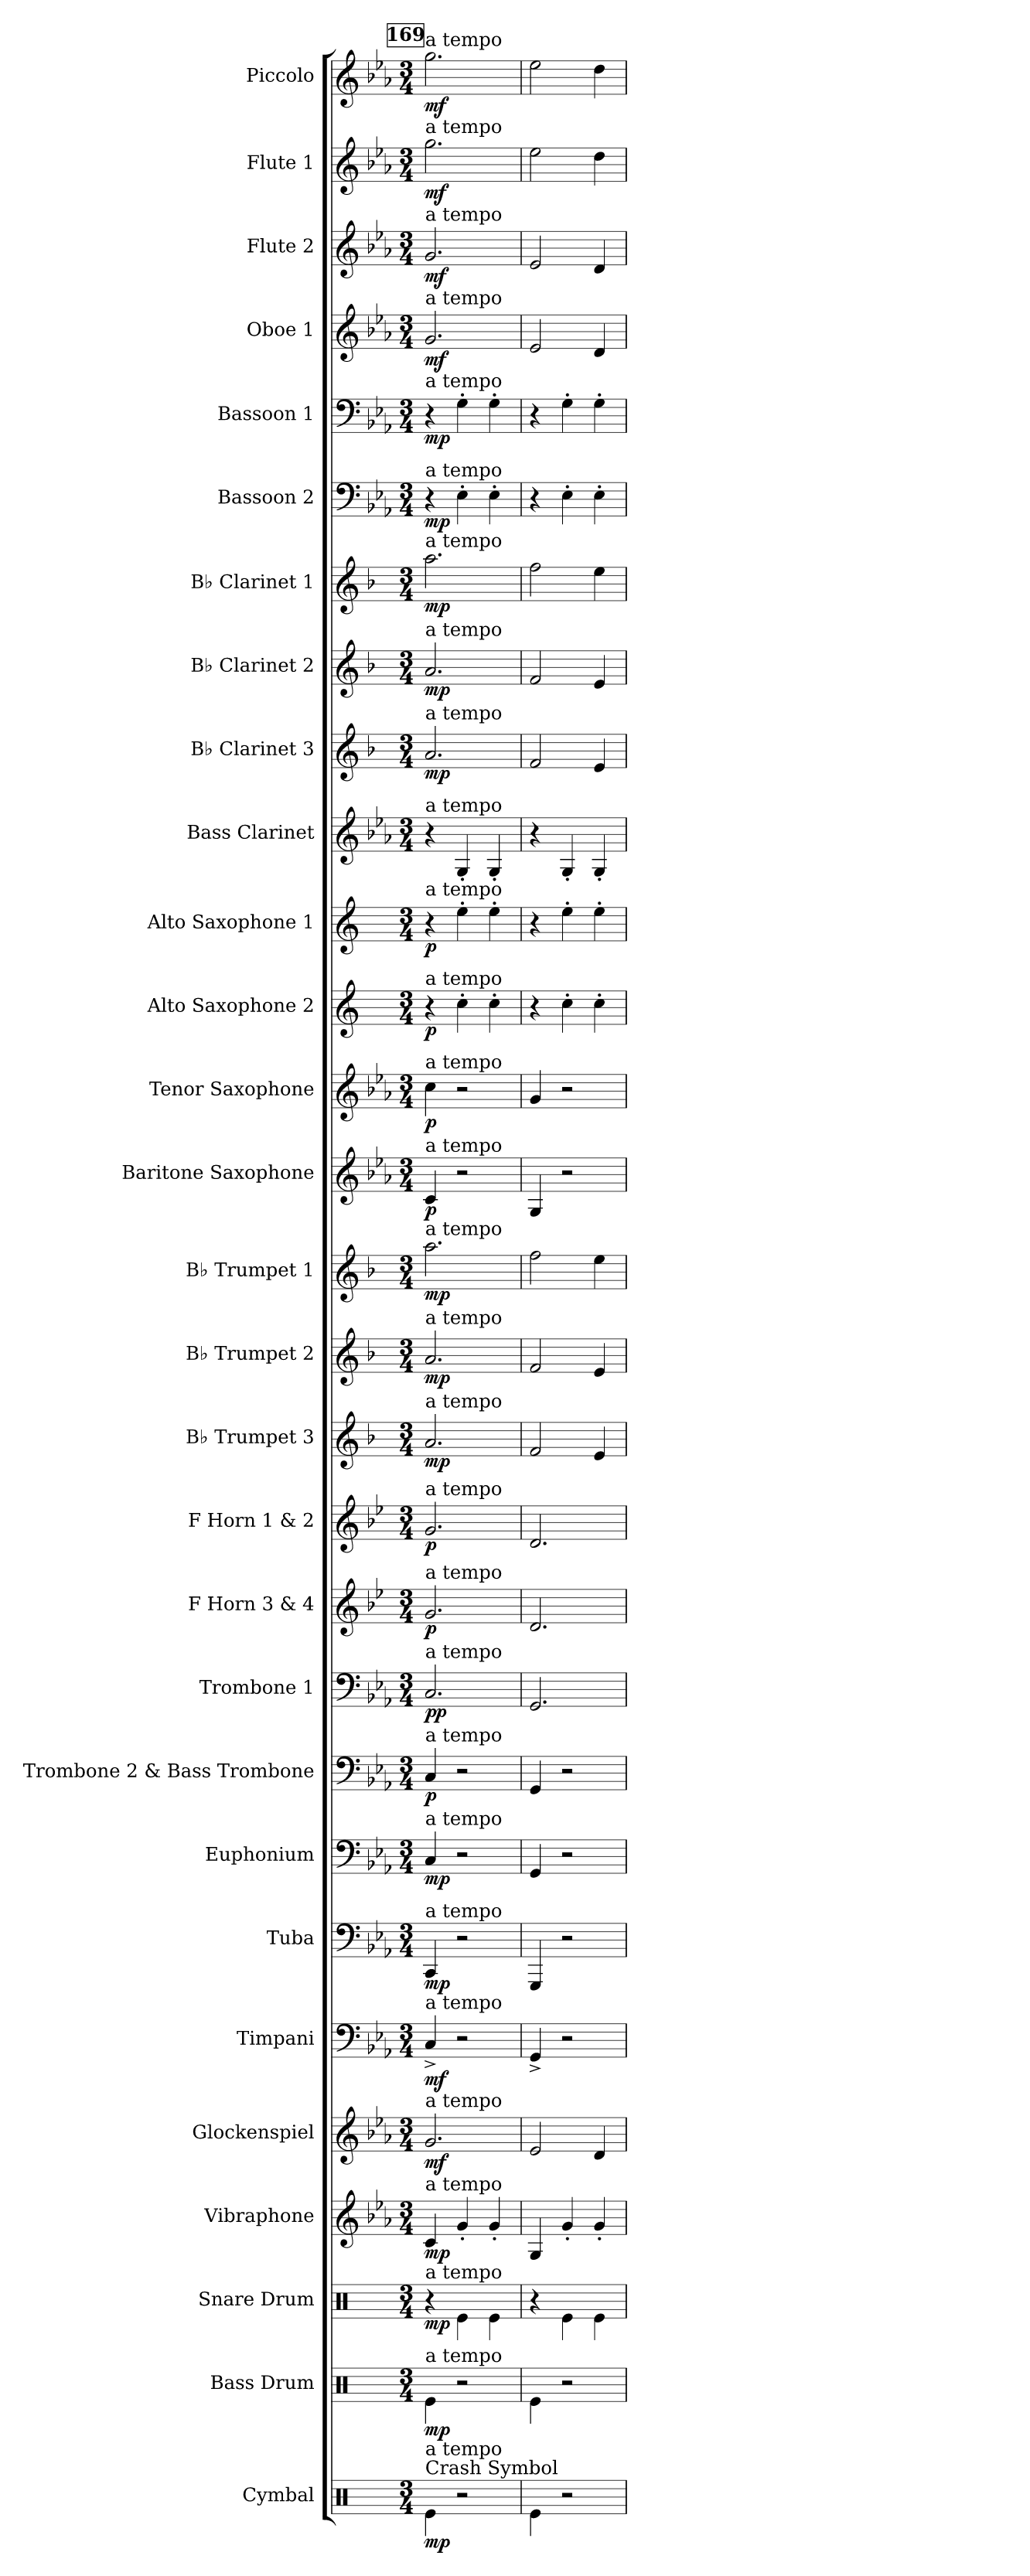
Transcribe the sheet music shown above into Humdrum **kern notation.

**kern	**dynam	**kern	**dynam	**kern	**dynam	**kern	**dynam	**kern	**dynam	**kern	**dynam	**kern	**dynam	**kern	**dynam	**kern	**dynam	**kern	**dynam	**kern	**dynam	**kern	**dynam	**kern	**dynam	**kern	**dynam	**kern	**dynam	**kern	**dynam	**kern	**dynam	**kern	**dynam	**kern	**dynam	**kern	**kern	**dynam	**kern	**dynam	**kern	**dynam	**kern	**dynam	**kern	**dynam	**kern	**dynam	**kern	**dynam	**kern	**dynam	**kern	**dynam
*part29	*part29	*part28	*part28	*part27	*part27	*part26	*part26	*part25	*part25	*part24	*part24	*part23	*part23	*part22	*part22	*part21	*part21	*part20	*part20	*part19	*part19	*part18	*part18	*part17	*part17	*part16	*part16	*part15	*part15	*part14	*part14	*part13	*part13	*part12	*part12	*part11	*part11	*part10	*part9	*part9	*part8	*part8	*part7	*part7	*part6	*part6	*part5	*part5	*part4	*part4	*part3	*part3	*part2	*part2	*part1	*part1
*staff29	*staff29	*staff28	*staff28	*staff27	*staff27	*staff26	*staff26	*staff25	*staff25	*staff24	*staff24	*staff23	*staff23	*staff22	*staff22	*staff21	*staff21	*staff20	*staff20	*staff19	*staff19	*staff18	*staff18	*staff17	*staff17	*staff16	*staff16	*staff15	*staff15	*staff14	*staff14	*staff13	*staff13	*staff12	*staff12	*staff11	*staff11	*staff10	*staff9	*staff9	*staff8	*staff8	*staff7	*staff7	*staff6	*staff6	*staff5	*staff5	*staff4	*staff4	*staff3	*staff3	*staff2	*staff2	*staff1	*staff1
*I"Cymbal	*	*I"Bass Drum	*	*I"Snare Drum	*	*I"Vibraphone	*	*I"Glockenspiel	*	*I"Timpani	*	*I"Tuba	*	*I"Euphonium	*	*I"Trombone 2 &amp; Bass Trombone	*	*I"Trombone 1	*	*I"F Horn 3 &amp; 4	*	*I"F Horn 1 &amp; 2	*	*I"B♭ Trumpet 3	*	*I"B♭ Trumpet 2	*	*I"B♭ Trumpet 1	*	*I"Baritone Saxophone	*	*I"Tenor Saxophone	*	*I"Alto Saxophone 2	*	*I"Alto Saxophone 1	*	*I"Bass Clarinet	*I"B♭ Clarinet 3	*	*I"B♭ Clarinet 2	*	*I"B♭ Clarinet 1	*	*I"Bassoon 2	*	*I"Bassoon 1	*	*I"Oboe 1	*	*I"Flute 2	*	*I"Flute 1	*	*I"Piccolo	*
*I'Cym.	*	*I'B. Dr.	*	*I'Sn. Dr.	*	*I'Vib.	*	*I'Glk.	*	*I'Timp.	*	*I'Tba.	*	*I'Euph.	*	*I'Tbn. 2 B. Tbn.	*	*I'Tbn. 1	*	*I'F Hn. 3 4	*	*I'F Hn. 1 2	*	*I'B♭ Tpt. 3	*	*I'B♭ Tpt. 2	*	*I'B♭ Tpt. 1	*	*I'Bar. Sax.	*	*I'T. Sax.	*	*I'A. Sax. 2	*	*I'A. Sax. 1	*	*I'B. Cl.	*I'B♭ Cl. 3	*	*I'B♭ Cl. 2	*	*I'B♭ Cl. 1	*	*I'Bsn. 2	*	*I'Bsn. 1	*	*I'Ob. 1	*	*I'Fl. 2	*	*I'Fl. 1	*	*I'Picc.	*
*clefX	*	*clefX	*	*clefX	*	*clefG2	*	*clefG2	*	*clefF4	*	*clefF4	*	*clefF4	*	*clefF4	*	*clefF4	*	*clefG2	*	*clefG2	*	*clefG2	*	*clefG2	*	*clefG2	*	*clefG2	*	*clefG2	*	*clefG2	*	*clefG2	*	*clefG2	*clefG2	*	*clefG2	*	*clefG2	*	*clefF4	*	*clefF4	*	*clefG2	*	*clefG2	*	*clefG2	*	*clefG2	*
*	*	*	*	*	*	*	*	*ITrd-14c-24	*	*	*	*	*	*	*	*	*	*	*	*ITrd4c7	*	*ITrd4c7	*	*ITrd1c2	*	*ITrd1c2	*	*ITrd1c2	*	*ITrd12c21	*	*ITrd8c14	*	*ITrd5c9	*	*ITrd5c9	*	*ITrd8c14	*ITrd1c2	*	*ITrd1c2	*	*ITrd1c2	*	*	*	*	*	*	*	*	*	*	*	*ITrd-7c-12	*
*k[]	*	*k[]	*	*k[]	*	*k[b-e-a-]	*	*k[b-e-a-]	*	*k[b-e-a-]	*	*k[b-e-a-]	*	*k[b-e-a-]	*	*k[b-e-a-]	*	*k[b-e-a-]	*	*k[b-e-a-]	*	*k[b-e-a-]	*	*k[b-e-a-]	*	*k[b-e-a-]	*	*k[b-e-a-]	*	*k[b-e-a-]	*	*k[b-e-a-]	*	*k[b-e-a-]	*	*k[b-e-a-]	*	*k[b-e-a-]	*k[b-e-a-]	*	*k[b-e-a-]	*	*k[b-e-a-]	*	*k[b-e-a-]	*	*k[b-e-a-]	*	*k[b-e-a-]	*	*k[b-e-a-]	*	*k[b-e-a-]	*	*k[b-e-a-]	*
*M3/4	*	*M3/4	*	*M3/4	*	*M3/4	*	*M3/4	*	*M3/4	*	*M3/4	*	*M3/4	*	*M3/4	*	*M3/4	*	*M3/4	*	*M3/4	*	*M3/4	*	*M3/4	*	*M3/4	*	*M3/4	*	*M3/4	*	*M3/4	*	*M3/4	*	*M3/4	*M3/4	*	*M3/4	*	*M3/4	*	*M3/4	*	*M3/4	*	*M3/4	*	*M3/4	*	*M3/4	*	*M3/4	*
!!LO:REH:place=s1:a:B:fs=14:t=169
=169	=169	=169	=169	=169	=169	=169	=169	=169	=169	=169	=169	=169	=169	=169	=169	=169	=169	=169	=169	=169	=169	=169	=169	=169	=169	=169	=169	=169	=169	=169	=169	=169	=169	=169	=169	=169	=169	=169	=169	=169	=169	=169	=169	=169	=169	=169	=169	=169	=169	=169	=169	=169	=169	=169	=169	=169
!	!	!	!	!	!	!	!	!	!	!	!	!	!	!	!	!	!	!	!	!	!	!	!	!	!	!	!	!	!	!	!	!	!	!	!	!	!	!	!	!	!	!	!	!	!	!	!	!	!	!	!	!	!	!	!LO:TX:a:t=a tempo	!
!	!	!	!	!	!	!	!	!	!	!	!	!	!	!	!	!	!	!	!	!	!	!	!	!	!	!	!	!	!	!	!	!	!	!	!	!	!	!	!	!	!	!	!	!	!	!	!	!	!	!	!	!	!LO:TX:a:t=a tempo	!	!	!
!	!	!	!	!	!	!	!	!	!	!	!	!	!	!	!	!	!	!	!	!	!	!	!	!	!	!	!	!	!	!	!	!	!	!	!	!	!	!	!	!	!	!	!	!	!	!	!	!	!	!	!LO:TX:a:t=a tempo	!	!	!	!	!
!	!	!	!	!	!	!	!	!	!	!	!	!	!	!	!	!	!	!	!	!	!	!	!	!	!	!	!	!	!	!	!	!	!	!	!	!	!	!	!	!	!	!	!	!	!	!	!	!	!LO:TX:a:t=a tempo	!	!	!	!	!	!	!
!	!	!	!	!	!	!	!	!	!	!	!	!	!	!	!	!	!	!	!	!	!	!	!	!	!	!	!	!	!	!	!	!	!	!	!	!	!	!	!	!	!	!	!	!	!	!	!LO:TX:a:t=a tempo	!	!	!	!	!	!	!	!	!
!	!	!	!	!	!	!	!	!	!	!	!	!	!	!	!	!	!	!	!	!	!	!	!	!	!	!	!	!	!	!	!	!	!	!	!	!	!	!	!	!	!	!	!	!	!LO:TX:a:t=a tempo	!	!	!	!	!	!	!	!	!	!	!
!	!	!	!	!	!	!	!	!	!	!	!	!	!	!	!	!	!	!	!	!	!	!	!	!	!	!	!	!	!	!	!	!	!	!	!	!	!	!	!	!	!	!	!LO:TX:a:t=a tempo	!	!	!	!	!	!	!	!	!	!	!	!	!
!	!	!	!	!	!	!	!	!	!	!	!	!	!	!	!	!	!	!	!	!	!	!	!	!	!	!	!	!	!	!	!	!	!	!	!	!	!	!	!	!	!LO:TX:a:t=a tempo	!	!	!	!	!	!	!	!	!	!	!	!	!	!	!
!	!	!	!	!	!	!	!	!	!	!	!	!	!	!	!	!	!	!	!	!	!	!	!	!	!	!	!	!	!	!	!	!	!	!	!	!	!	!	!LO:TX:a:t=a tempo	!	!	!	!	!	!	!	!	!	!	!	!	!	!	!	!	!
!	!	!	!	!	!	!	!	!	!	!	!	!	!	!	!	!	!	!	!	!	!	!	!	!	!	!	!	!	!	!	!	!	!	!	!	!	!	!LO:TX:a:t=a tempo	!	!	!	!	!	!	!	!	!	!	!	!	!	!	!	!	!	!
!	!	!	!	!	!	!	!	!	!	!	!	!	!	!	!	!	!	!	!	!	!	!	!	!	!	!	!	!	!	!	!	!	!	!	!	!LO:TX:a:t=a tempo	!	!	!	!	!	!	!	!	!	!	!	!	!	!	!	!	!	!	!	!
!	!	!	!	!	!	!	!	!	!	!	!	!	!	!	!	!	!	!	!	!	!	!	!	!	!	!	!	!	!	!	!	!	!	!LO:TX:a:t=a tempo	!	!	!	!	!	!	!	!	!	!	!	!	!	!	!	!	!	!	!	!	!	!
!	!	!	!	!	!	!	!	!	!	!	!	!	!	!	!	!	!	!	!	!	!	!	!	!	!	!	!	!	!	!	!	!LO:TX:a:t=a tempo	!	!	!	!	!	!	!	!	!	!	!	!	!	!	!	!	!	!	!	!	!	!	!	!
!	!	!	!	!	!	!	!	!	!	!	!	!	!	!	!	!	!	!	!	!	!	!	!	!	!	!	!	!	!	!LO:TX:a:t=a tempo	!	!	!	!	!	!	!	!	!	!	!	!	!	!	!	!	!	!	!	!	!	!	!	!	!	!
!	!	!	!	!	!	!	!	!	!	!	!	!	!	!	!	!	!	!	!	!	!	!	!	!	!	!	!	!LO:TX:a:t=a tempo	!	!	!	!	!	!	!	!	!	!	!	!	!	!	!	!	!	!	!	!	!	!	!	!	!	!	!	!
!	!	!	!	!	!	!	!	!	!	!	!	!	!	!	!	!	!	!	!	!	!	!	!	!	!	!LO:TX:a:t=a tempo	!	!	!	!	!	!	!	!	!	!	!	!	!	!	!	!	!	!	!	!	!	!	!	!	!	!	!	!	!	!
!	!	!	!	!	!	!	!	!	!	!	!	!	!	!	!	!	!	!	!	!	!	!	!	!LO:TX:a:t=a tempo	!	!	!	!	!	!	!	!	!	!	!	!	!	!	!	!	!	!	!	!	!	!	!	!	!	!	!	!	!	!	!	!
!	!	!	!	!	!	!	!	!	!	!	!	!	!	!	!	!	!	!	!	!	!	!LO:TX:a:t=a tempo	!	!	!	!	!	!	!	!	!	!	!	!	!	!	!	!	!	!	!	!	!	!	!	!	!	!	!	!	!	!	!	!	!	!
!	!	!	!	!	!	!	!	!	!	!	!	!	!	!	!	!	!	!	!	!LO:TX:a:t=a tempo	!	!	!	!	!	!	!	!	!	!	!	!	!	!	!	!	!	!	!	!	!	!	!	!	!	!	!	!	!	!	!	!	!	!	!	!
!	!	!	!	!	!	!	!	!	!	!	!	!	!	!	!	!	!	!LO:TX:a:t=a tempo	!	!	!	!	!	!	!	!	!	!	!	!	!	!	!	!	!	!	!	!	!	!	!	!	!	!	!	!	!	!	!	!	!	!	!	!	!	!
!	!	!	!	!	!	!	!	!	!	!	!	!	!	!	!	!LO:TX:a:t=a tempo	!	!	!	!	!	!	!	!	!	!	!	!	!	!	!	!	!	!	!	!	!	!	!	!	!	!	!	!	!	!	!	!	!	!	!	!	!	!	!	!
!	!	!	!	!	!	!	!	!	!	!	!	!	!	!LO:TX:a:t=a tempo	!	!	!	!	!	!	!	!	!	!	!	!	!	!	!	!	!	!	!	!	!	!	!	!	!	!	!	!	!	!	!	!	!	!	!	!	!	!	!	!	!	!
!	!	!	!	!	!	!	!	!	!	!	!	!LO:TX:a:t=a tempo	!	!	!	!	!	!	!	!	!	!	!	!	!	!	!	!	!	!	!	!	!	!	!	!	!	!	!	!	!	!	!	!	!	!	!	!	!	!	!	!	!	!	!	!
!	!	!	!	!	!	!	!	!	!	!LO:TX:a:t=a tempo	!	!	!	!	!	!	!	!	!	!	!	!	!	!	!	!	!	!	!	!	!	!	!	!	!	!	!	!	!	!	!	!	!	!	!	!	!	!	!	!	!	!	!	!	!	!
!	!	!	!	!	!	!	!	!LO:TX:a:t=a tempo	!	!	!	!	!	!	!	!	!	!	!	!	!	!	!	!	!	!	!	!	!	!	!	!	!	!	!	!	!	!	!	!	!	!	!	!	!	!	!	!	!	!	!	!	!	!	!	!
!	!	!	!	!	!	!LO:TX:a:t=a tempo	!	!	!	!	!	!	!	!	!	!	!	!	!	!	!	!	!	!	!	!	!	!	!	!	!	!	!	!	!	!	!	!	!	!	!	!	!	!	!	!	!	!	!	!	!	!	!	!	!	!
!	!	!	!	!LO:TX:a:t=a tempo	!	!	!	!	!	!	!	!	!	!	!	!	!	!	!	!	!	!	!	!	!	!	!	!	!	!	!	!	!	!	!	!	!	!	!	!	!	!	!	!	!	!	!	!	!	!	!	!	!	!	!	!
!	!	!LO:TX:a:t=a tempo	!	!	!	!	!	!	!	!	!	!	!	!	!	!	!	!	!	!	!	!	!	!	!	!	!	!	!	!	!	!	!	!	!	!	!	!	!	!	!	!	!	!	!	!	!	!	!	!	!	!	!	!	!	!
!LO:TX:a:t=Crash Symbol	!	!	!	!	!	!	!	!	!	!	!	!	!	!	!	!	!	!	!	!	!	!	!	!	!	!	!	!	!	!	!	!	!	!	!	!	!	!	!	!	!	!	!	!	!	!	!	!	!	!	!	!	!	!	!	!
!LO:TX:a:t=a tempo	!	!	!	!	!	!	!	!	!	!	!	!	!	!	!	!	!	!	!	!	!	!	!	!	!	!	!	!	!	!	!	!	!	!	!	!	!	!	!	!	!	!	!	!	!	!	!	!	!	!	!	!	!	!	!	!
!	!LO:DY:b	!	!LO:DY:b	!	!LO:DY:b	!	!LO:DY:b	!	!LO:DY:b	!	!LO:DY:b	!	!LO:DY:b	!	!LO:DY:b	!	!LO:DY:b	!	!LO:DY:b	!	!LO:DY:b	!	!LO:DY:b	!	!LO:DY:b	!	!LO:DY:b	!	!LO:DY:b	!	!LO:DY:b	!	!LO:DY:b	!	!LO:DY:b	!	!LO:DY:b	!	!	!LO:DY:b	!	!LO:DY:b	!	!LO:DY:b	!	!LO:DY:b	!	!LO:DY:b	!	!LO:DY:b	!	!LO:DY:b	!	!LO:DY:b	!	!LO:DY:b
4Re\	mp	4Re\	mp	4r	mp	4c/	mp	2.ggg/	mf	4C^/	mf	4CC/	mp	4C/	mp	4C/	p	2.C/	pp	2.c/	p	2.c/	p	2.g/	mp	2.g/	mp	2.gg\	mp	4C/	p	4c\	p	4r	p	4r	p	4r	2.g/	mp	2.g/	mp	2.gg\	mp	4r	mp	4r	mp	2.g/	mf	2.g/	mf	2.gg\	mf	2.ggg\	mf
2r	.	2r	.	4Re\	.	4g'/	.	.	.	2r	.	2r	.	2r	.	2r	.	.	.	.	.	.	.	.	.	.	.	.	.	2r	.	2r	.	4e-'\	.	4g'\	.	4GG'/	.	.	.	.	.	.	4E-'\	.	4G'\	.	.	.	.	.	.	.	.	.
.	.	.	.	4Re\	.	4g'/	.	.	.	.	.	.	.	.	.	.	.	.	.	.	.	.	.	.	.	.	.	.	.	.	.	.	.	4e-'\	.	4g'\	.	4GG'/	.	.	.	.	.	.	4E-'\	.	4G'\	.	.	.	.	.	.	.	.	.
=170	=170	=170	=170	=170	=170	=170	=170	=170	=170	=170	=170	=170	=170	=170	=170	=170	=170	=170	=170	=170	=170	=170	=170	=170	=170	=170	=170	=170	=170	=170	=170	=170	=170	=170	=170	=170	=170	=170	=170	=170	=170	=170	=170	=170	=170	=170	=170	=170	=170	=170	=170	=170	=170	=170	=170	=170
4Re\	.	4Re\	.	4r	.	4G/	.	2eee-/	.	4GG^/	.	4GGG/	.	4GG/	.	4GG/	.	2.GG/	.	2.G/	.	2.G/	.	2e-/	.	2e-/	.	2ee-\	.	4GG/	.	4G/	.	4r	.	4r	.	4r	2e-/	.	2e-/	.	2ee-\	.	4r	.	4r	.	2e-/	.	2e-/	.	2ee-\	.	2eee-\	.
2r	.	2r	.	4Re\	.	4g'/	.	.	.	2r	.	2r	.	2r	.	2r	.	.	.	.	.	.	.	.	.	.	.	.	.	2r	.	2r	.	4e-'\	.	4g'\	.	4GG'/	.	.	.	.	.	.	4E-'\	.	4G'\	.	.	.	.	.	.	.	.	.
.	.	.	.	4Re\	.	4g'/	.	4ddd/	.	.	.	.	.	.	.	.	.	.	.	.	.	.	.	4d/	.	4d/	.	4dd\	.	.	.	.	.	4e-'\	.	4g'\	.	4GG'/	4d/	.	4d/	.	4dd\	.	4E-'\	.	4G'\	.	4d/	.	4d/	.	4dd\	.	4ddd\	.
=	=	=	=	=	=	=	=	=	=	=	=	=	=	=	=	=	=	=	=	=	=	=	=	=	=	=	=	=	=	=	=	=	=	=	=	=	=	=	=	=	=	=	=	=	=	=	=	=	=	=	=	=	=	=	=	=
*-	*-	*-	*-	*-	*-	*-	*-	*-	*-	*-	*-	*-	*-	*-	*-	*-	*-	*-	*-	*-	*-	*-	*-	*-	*-	*-	*-	*-	*-	*-	*-	*-	*-	*-	*-	*-	*-	*-	*-	*-	*-	*-	*-	*-	*-	*-	*-	*-	*-	*-	*-	*-	*-	*-	*-	*-
